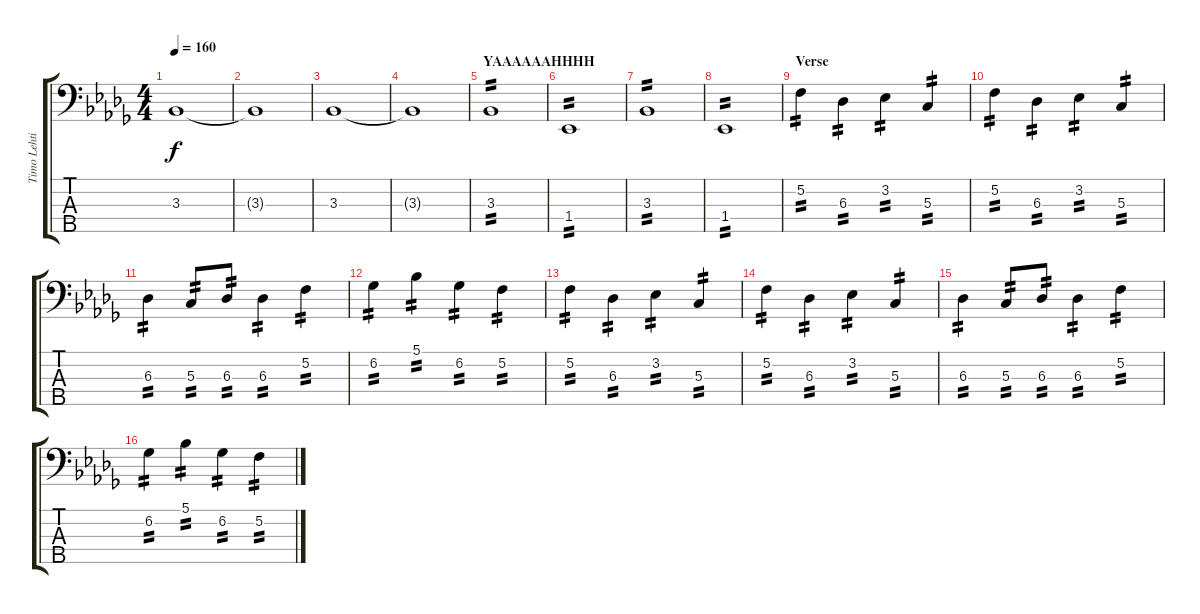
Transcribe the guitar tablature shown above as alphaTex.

\track ("Timo Lehtinen (bass)" "Timo Lehti") {instrument electricbasspick}
\staff {score tabs}
\tuning (F2 C2 G1 D1 A0) {hide}
\ts (4 4)
\tempo 160
\clef f4
\ks bbminor
3.3.1{dy f} |
3.3{t}.1 |
3.3.1 |
3.3{t}.1 |
\section ("" "YAAAAAAHHHH")
3.3.1{tp 2} |
1.4.1{tp 2} |
3.3.1{tp 2} |
1.4.1{tp 2} |
\section ("" "Verse")
5.2.4{tp 2} 6.3.4{tp 2} 3.2.4{tp 2} 5.3.4{tp 2} |
5.2.4{tp 2} 6.3.4{tp 2} 3.2.4{tp 2} 5.3.4{tp 2} |
6.3.4{tp 2} 5.3.8{tp 2} 6.3.8{tp 2} 6.3.4{tp 2} 5.2.4{tp 2} |
6.2.4{tp 2} 5.1.4{tp 2} 6.2.4{tp 2} 5.2.4{tp 2} |
5.2.4{tp 2} 6.3.4{tp 2} 3.2.4{tp 2} 5.3.4{tp 2} |
5.2.4{tp 2} 6.3.4{tp 2} 3.2.4{tp 2} 5.3.4{tp 2} |
6.3.4{tp 2} 5.3.8{tp 2} 6.3.8{tp 2} 6.3.4{tp 2} 5.2.4{tp 2} |
6.2.4{tp 2} 5.1.4{tp 2} 6.2.4{tp 2} 5.2.4{tp 2}
